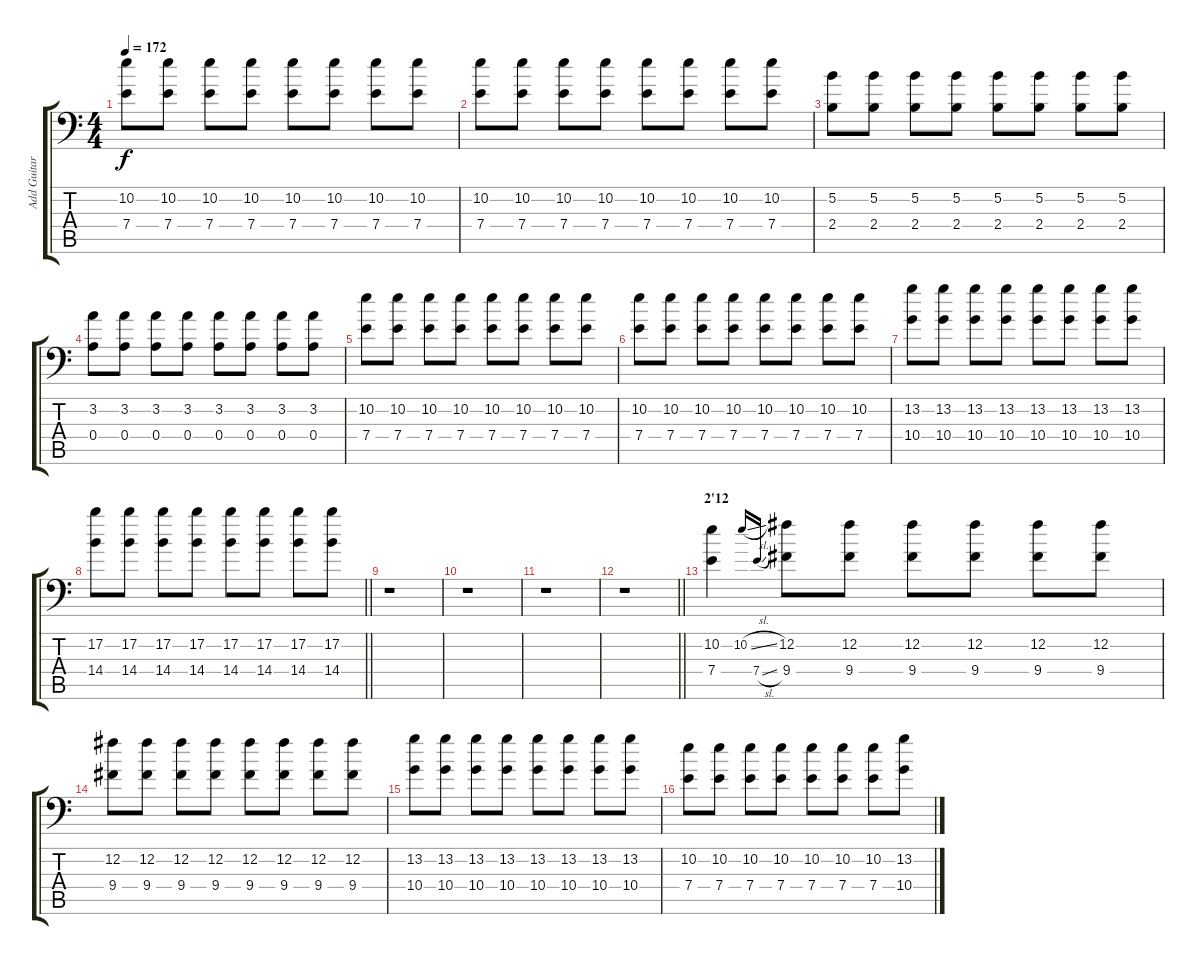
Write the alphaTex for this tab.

\track ("Add Guitar" "Add Guitar") {instrument overdrivenguitar}
\staff {score tabs}
\tuning (B3 Gb3 D3 A2 E2 A1) {hide}
\ts (4 4)
\tempo 172
\clef f4
\ks c
(10.2 7.4).8{dy f} (10.2 7.4).8 (10.2 7.4).8 (10.2 7.4).8 (10.2 7.4).8 (10.2 7.4).8 (10.2 7.4).8 (10.2 7.4).8 |
(10.2 7.4).8 (10.2 7.4).8 (10.2 7.4).8 (10.2 7.4).8 (10.2 7.4).8 (10.2 7.4).8 (10.2 7.4).8 (10.2 7.4).8 |
(5.2 2.4).8 (5.2 2.4).8 (5.2 2.4).8 (5.2 2.4).8 (5.2 2.4).8 (5.2 2.4).8 (5.2 2.4).8 (5.2 2.4).8 |
(3.2 0.4).8 (3.2 0.4).8 (3.2 0.4).8 (3.2 0.4).8 (3.2 0.4).8 (3.2 0.4).8 (3.2 0.4).8 (3.2 0.4).8 |
(10.2 7.4).8 (10.2 7.4).8 (10.2 7.4).8 (10.2 7.4).8 (10.2 7.4).8 (10.2 7.4).8 (10.2 7.4).8 (10.2 7.4).8 |
(10.2 7.4).8 (10.2 7.4).8 (10.2 7.4).8 (10.2 7.4).8 (10.2 7.4).8 (10.2 7.4).8 (10.2 7.4).8 (10.2 7.4).8 |
(13.2 10.4).8 (13.2 10.4).8 (13.2 10.4).8 (13.2 10.4).8 (13.2 10.4).8 (13.2 10.4).8 (13.2 10.4).8 (13.2 10.4).8 |
\barLineRight lightlight
(17.2 14.4).8 (17.2 14.4).8 (17.2 14.4).8 (17.2 14.4).8 (17.2 14.4).8 (17.2 14.4).8 (17.2 14.4).8 (17.2 14.4).8 |
r.1 |
r.1 |
r.1 |
\barLineRight lightlight
r.1 |
\section ("" "2'12")
(10.2 7.4).4 10.2{sl}.16{gr onbeat} 7.4{sl}.16{gr onbeat} (12.2 9.4).8 (12.2 9.4).8 (12.2 9.4).8 (12.2 9.4).8 (12.2 9.4).8 (12.2 9.4).8 |
(12.2 9.4).8 (12.2 9.4).8 (12.2 9.4).8 (12.2 9.4).8 (12.2 9.4).8 (12.2 9.4).8 (12.2 9.4).8 (12.2 9.4).8 |
(13.2 10.4).8 (13.2 10.4).8 (13.2 10.4).8 (13.2 10.4).8 (13.2 10.4).8 (13.2 10.4).8 (13.2 10.4).8 (13.2 10.4).8 |
(10.2 7.4).8 (10.2 7.4).8 (10.2 7.4).8 (10.2 7.4).8 (10.2 7.4).8 (10.2 7.4).8 (10.2 7.4).8 (13.2 10.4).8
